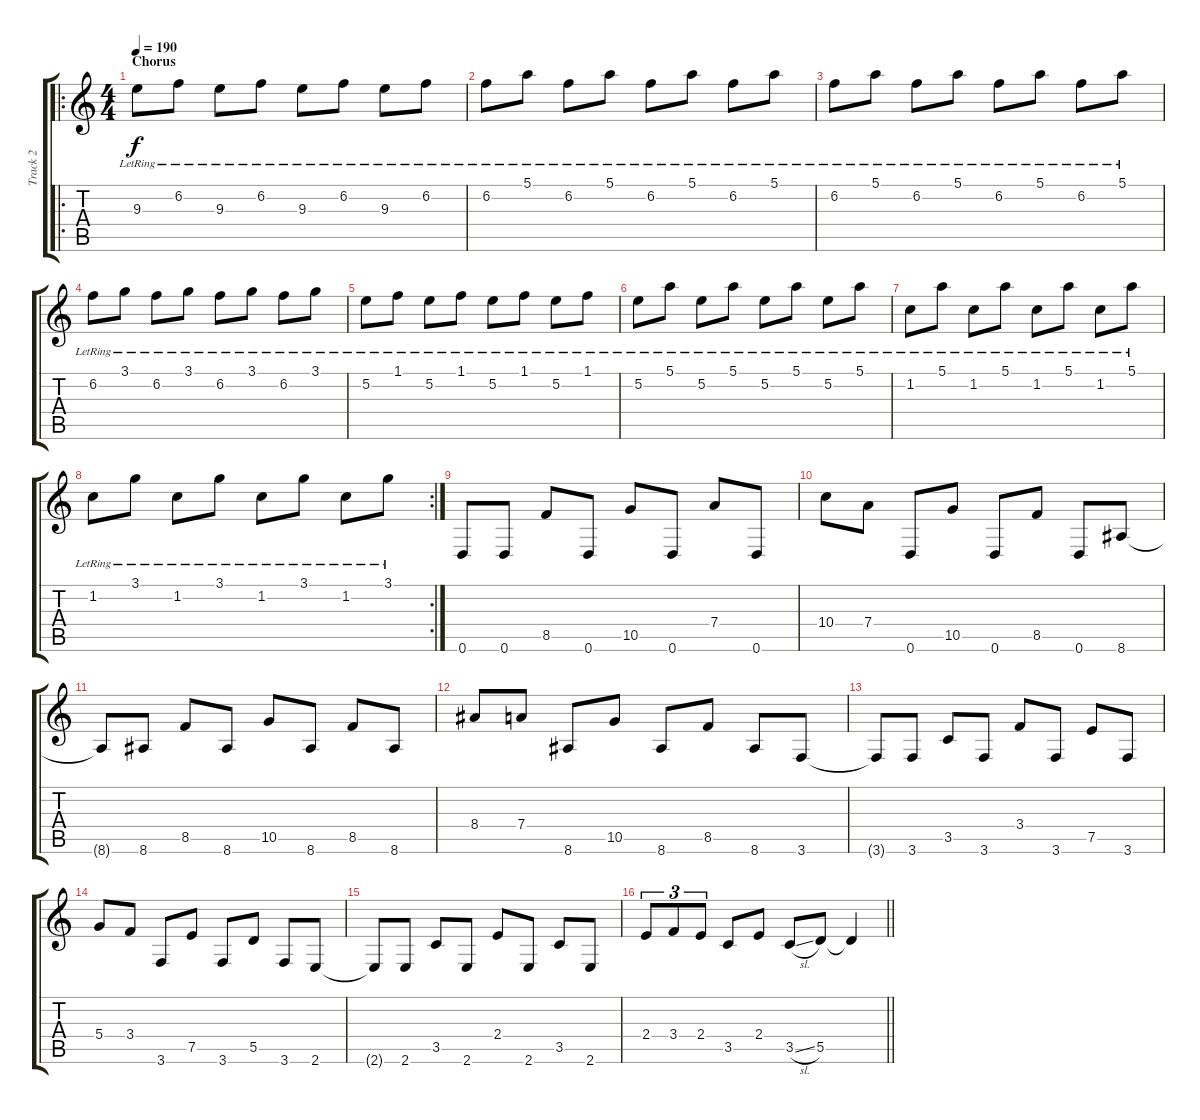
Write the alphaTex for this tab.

\track ("Track 2" "Track 2") {instrument distortionguitar}
\staff {score tabs}
\tuning (E4 B3 G3 D3 A2 D2) {hide}
\ro
\ts (4 4)
\section ("" "Chorus")
\tempo 190
\clef g2
\ks c
9.3{lr}.8{dy f volume 9} 6.2{lr}.8 9.3{lr}.8 6.2{lr}.8 9.3{lr}.8 6.2{lr}.8 9.3{lr}.8 6.2{lr}.8 |
6.2{lr}.8 5.1{lr}.8 6.2{lr}.8 5.1{lr}.8 6.2{lr}.8 5.1{lr}.8 6.2{lr}.8 5.1{lr}.8 |
6.2{lr}.8 5.1{lr}.8 6.2{lr}.8 5.1{lr}.8 6.2{lr}.8 5.1{lr}.8 6.2{lr}.8 5.1{lr}.8 |
6.2{lr}.8 3.1{lr}.8 6.2{lr}.8 3.1{lr}.8 6.2{lr}.8 3.1{lr}.8 6.2{lr}.8 3.1{lr}.8 |
5.2{lr}.8 1.1{lr}.8 5.2{lr}.8 1.1{lr}.8 5.2{lr}.8 1.1{lr}.8 5.2{lr}.8 1.1{lr}.8 |
5.2{lr}.8 5.1{lr}.8 5.2{lr}.8 5.1{lr}.8 5.2{lr}.8 5.1{lr}.8 5.2{lr}.8 5.1{lr}.8 |
1.2{lr}.8 5.1{lr}.8 1.2{lr}.8 5.1{lr}.8 1.2{lr}.8 5.1{lr}.8 1.2{lr}.8 5.1{lr}.8 |
\rc 2
1.2{lr}.8 3.1{lr}.8 1.2{lr}.8 3.1{lr}.8 1.2{lr}.8 3.1{lr}.8 1.2{lr}.8 3.1{lr}.8 |
0.6.8 0.6.8 8.5.8 0.6.8 10.5.8 0.6.8 7.4.8 0.6.8 |
10.4.8 7.4.8 0.6.8 10.5.8 0.6.8 8.5.8 0.6.8 8.6.8 |
8.6{t}.8 8.6.8 8.5.8 8.6.8 10.5.8 8.6.8 8.5.8 8.6.8 |
8.4.8 7.4.8 8.6.8 10.5.8 8.6.8 8.5.8 8.6.8 3.6.8 |
3.6{t}.8 3.6.8 3.5.8 3.6.8 3.4.8 3.6.8 7.5.8 3.6.8 |
5.4.8 3.4.8 3.6.8 7.5.8 3.6.8 5.5.8 3.6.8 2.6.8 |
2.6{t}.8 2.6.8 3.5.8 2.6.8 2.4.8 2.6.8 3.5.8 2.6.8 |
\barLineRight lightlight
2.4.8{tu (3 2)} 3.4.8{tu (3 2)} 2.4.8{tu (3 2)} 3.5.8 2.4.8 3.5{sl}.8 5.5.8 5.5{t}.4
